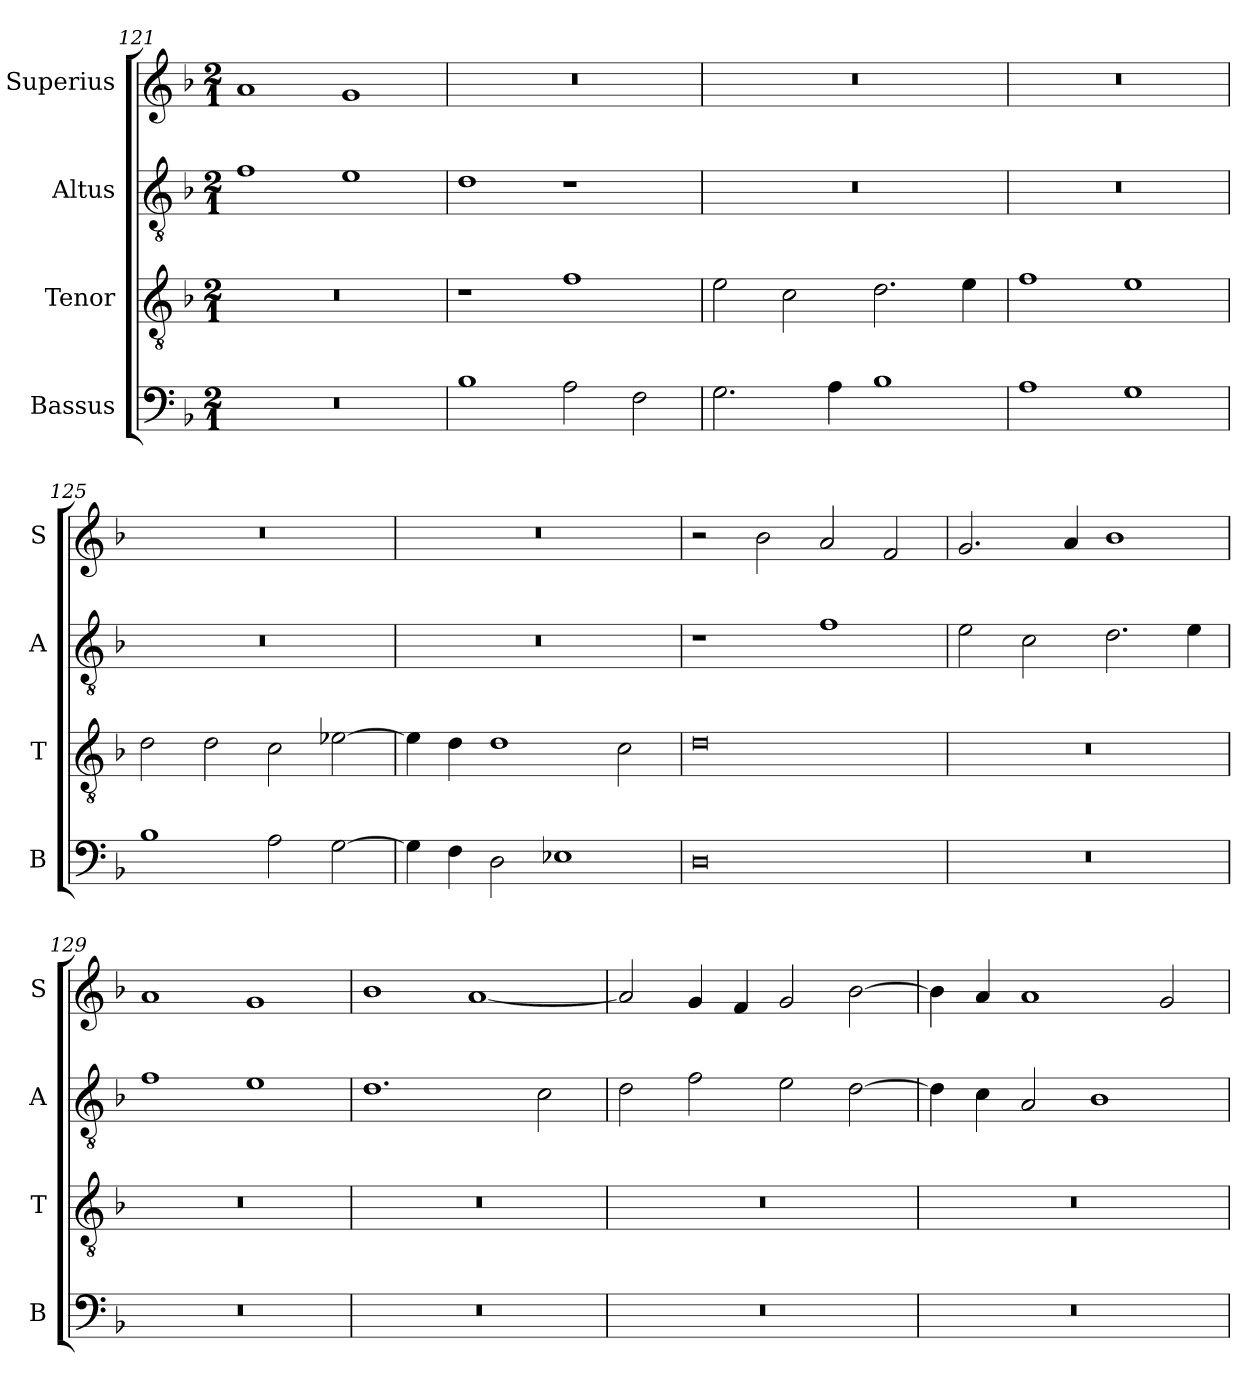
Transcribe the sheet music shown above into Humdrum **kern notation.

**kern	**kern	**kern	**kern
*part4	*part3	*part2	*part1
*staff4	*staff3	*staff2	*staff1
*I"Bassus	*I"Tenor	*I"Altus	*I"Superius
*I'B	*I'T	*I'A	*I'S
*clefF4	*clefGv2	*clefGv2	*clefG2
*k[b-]	*k[b-]	*k[b-]	*k[b-]
*M2/1	*M2/1	*M2/1	*M2/1
=121	=121	=121	=121
0r	0r	1f	1a
.	.	1e	1g
=122	=122	=122	=122
1B-	1r	1d	0r
2A\	1f	1r	.
2F\	.	.	.
=123	=123	=123	=123
2.G\	2e\	0r	0r
.	2c\	.	.
4A\	.	.	.
1B-	2.d\	.	.
.	4e\	.	.
=124	=124	=124	=124
1A	1f	0r	0r
1G	1e	.	.
=125	=125	=125	=125
1B-	2d\	0r	0r
.	2d\	.	.
2A\	2c\	.	.
[2G\	[2e-X\	.	.
=126	=126	=126	=126
4G\]	4e-\]	0r	0r
4F\	4d\	.	.
2D\	1d	.	.
1E-X	.	.	.
.	2c\	.	.
=127	=127	=127	=127
0D	0d	1r	2r
.	.	.	2b-\
.	.	1f	2a/
.	.	.	2f/
=128	=128	=128	=128
0r	0r	2e\	2.g/
.	.	2c\	.
.	.	.	4a/
.	.	2.d\	1b-
.	.	4e\	.
=129	=129	=129	=129
0r	0r	1f	1a
.	.	1e	1g
=130	=130	=130	=130
0r	0r	1.d	1b-
.	.	.	[1a
.	.	2c\	.
=131	=131	=131	=131
0r	0r	2d\	2a/]
.	.	2f\	4g/
.	.	.	4f/
.	.	2e\	2g/
.	.	[2d\	[2b-\
=132	=132	=132	=132
0r	0r	4d\]	4b-\]
.	.	4c\	4a/
.	.	2A/	1a
.	.	1B-	.
.	.	.	2g/
=	=	=	=
*-	*-	*-	*-
